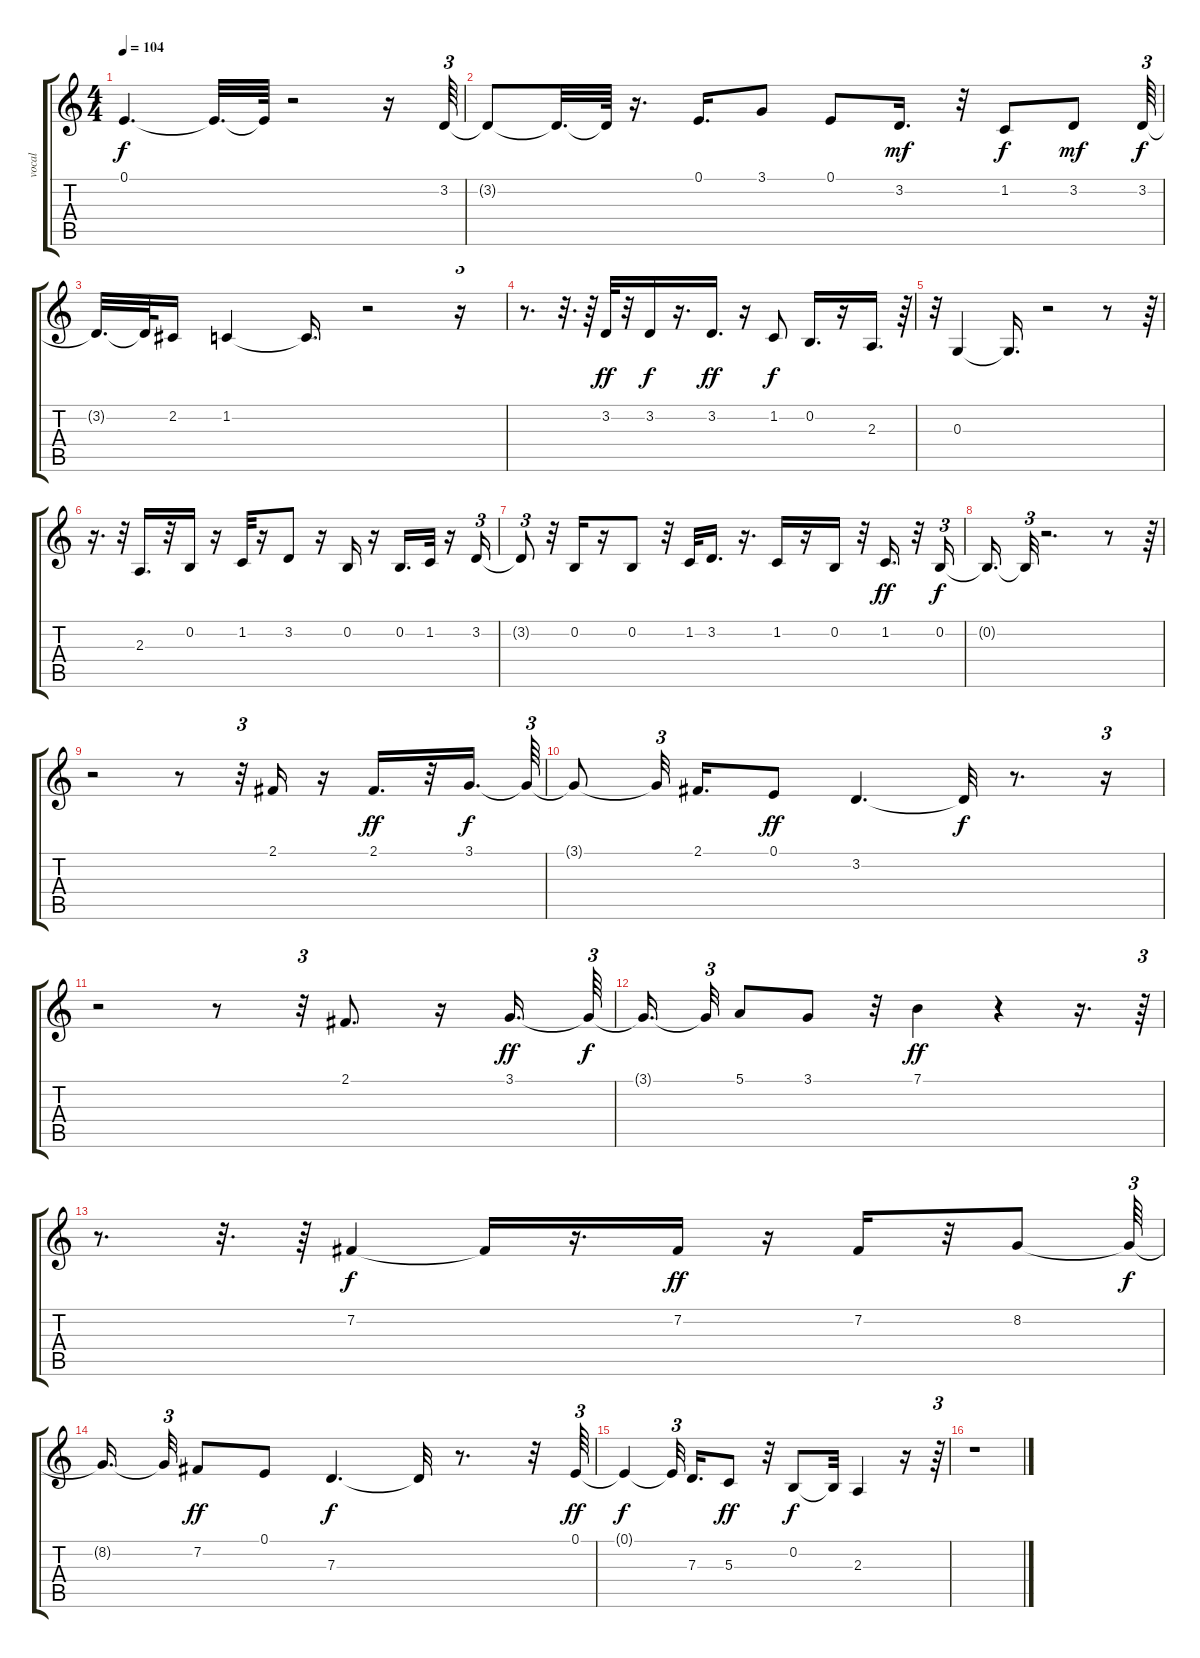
\track ("vocal" "vocal") {instrument lead6voice}
\staff {score tabs}
\tuning (E4 B3 G3 D3 A2 E2) {hide}
\ts (4 4)
\tempo 104
\clef g2
\ks c
0.1{t}.4{d dy f} 0.1{t}.32{d} 0.1{t}.64 r.2 r.16 3.2.64{tu (3 2)} |
3.2{t}.8 3.2{t}.32{d} 3.2{t}.64 r.16{d} 0.1.16{d} 3.1.8 0.1.8 3.2.16{d dy mf} r.32 1.2.8{dy f} 3.2.8{dy mf} 3.2.64{tu (3 2) dy f} |
3.2{t}.32{d} 3.2{t}.64 2.2.16 1.2.4 1.2{t}.16{d} r.2 r.16{tu (3 2)} |
r.8{d} r.32{d} r.64 3.2.32{dy ff} r.32 3.2.16{dy f} r.16{d} 3.2.16{d dy ff} r.16 1.2.8{dy f} 0.2.16{d} r.16 2.3.16{d} r.64{tu (3 2)} |
r.32{tu (3 2)} 0.3.4 0.3{t}.16{d} r.2 r.8 r.64{tu (3 2)} |
r.16{d} r.32{tu (3 2)} 2.3.16{d} r.32 0.2.16 r.16 1.2.32 r.16 3.2.8 r.16 0.2.16 r.16 0.2.16{d} 1.2.32 r.16 3.2.16{tu (3 2)} |
3.2{t}.8{tu (3 2)} r.32 0.2.16 r.16 0.2.8 r.32 1.2.32 3.2.16{d} r.16{d} 1.2.16 r.16 0.2.16 r.32 1.2.16{d dy ff} r.32 0.2.16{tu (3 2) dy f} |
0.2{t}.16{d} 0.2{t}.32{tu (3 2)} r.2{d} r.8 r.64{tu (3 2)} |
r.2 r.8 r.32{tu (3 2)} 2.1.16 r.16 2.1.16{d dy ff} r.32 3.1.16{d dy f} 3.1{t}.64{tu (3 2)} |
3.1{t}.8 3.1{t}.32{tu (3 2)} 2.1.16{d} 0.1.8{dy ff} 3.2.4{d} 3.2{t}.32{dy f} r.8{d} r.16{tu (3 2)} |
r.2 r.8 r.32{tu (3 2)} 2.1.8{d} r.16 3.1.16{d dy ff} 3.1{t}.64{tu (3 2) dy f} |
3.1{t}.16{d} 3.1{t}.32{tu (3 2)} 5.1.8 3.1.8 r.32 7.1.4{dy ff} r.4 r.16{d} r.64{tu (3 2)} |
r.8{d} r.32{d} r.64 7.2.4{dy f} 7.2{t}.16 r.16{d} 7.2.16{dy ff} r.16 7.2.16 r.32 8.2.8 8.2{t}.64{tu (3 2) dy f} |
8.2{t}.16{d} 8.2{t}.32{tu (3 2)} 7.2.8{dy ff} 0.1.8 7.3.4{d dy f} 7.3{t}.32 r.8{d} r.32 0.1.64{tu (3 2) dy ff} |
0.1{t}.4{dy f} 0.1{t}.32{tu (3 2)} 7.3.16{d} 5.3.8{dy ff} r.32 0.2.8{dy f} 0.2{t}.32 2.3.4 r.16 r.64{tu (3 2)} |
r.1
